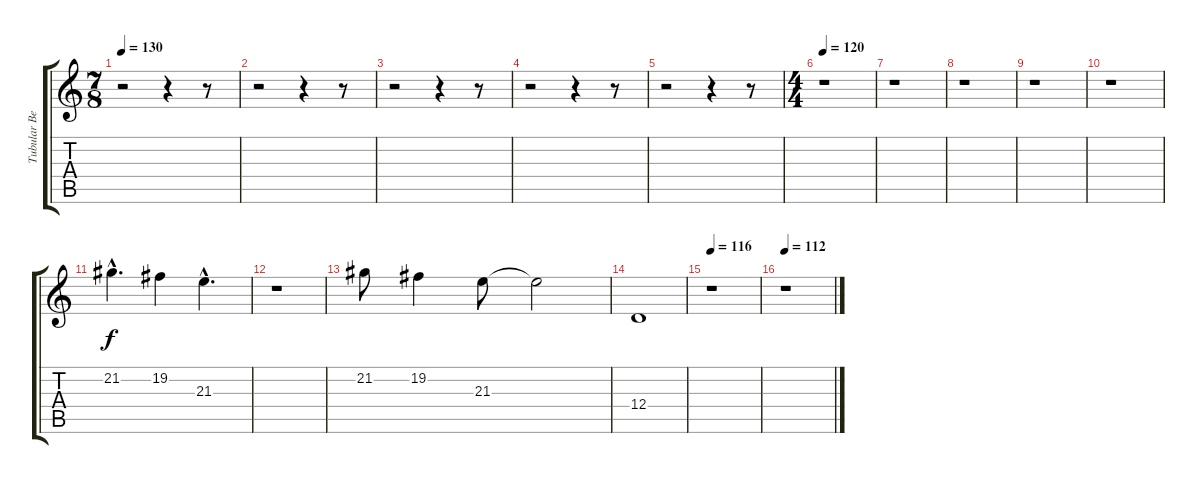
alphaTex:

\track ("Tubular Bells" "Tubular Be") {instrument tubularbells}
\staff {score tabs}
\tuning (E4 B3 G3 D3 A2 E2) {hide}
\ts (7 8)
\tempo 130
\clef g2
\ks c
r.2{dy f} r.4 r.8 |
r.2 r.4 r.8 |
r.2 r.4 r.8 |
r.2 r.4 r.8 |
r.2 r.4 r.8 |
\ts (4 4)
\tempo 120
r.1 |
r.1 |
r.1 |
r.1 |
r.1 |
21.2{hac}.4{d} 19.2.4 21.3{hac}.4{d} |
r.1 |
21.2.8 19.2.4 21.3.8 21.3{t}.2 |
12.4.1 |
\tempo 116
r.1 |
\tempo 112
r.1
